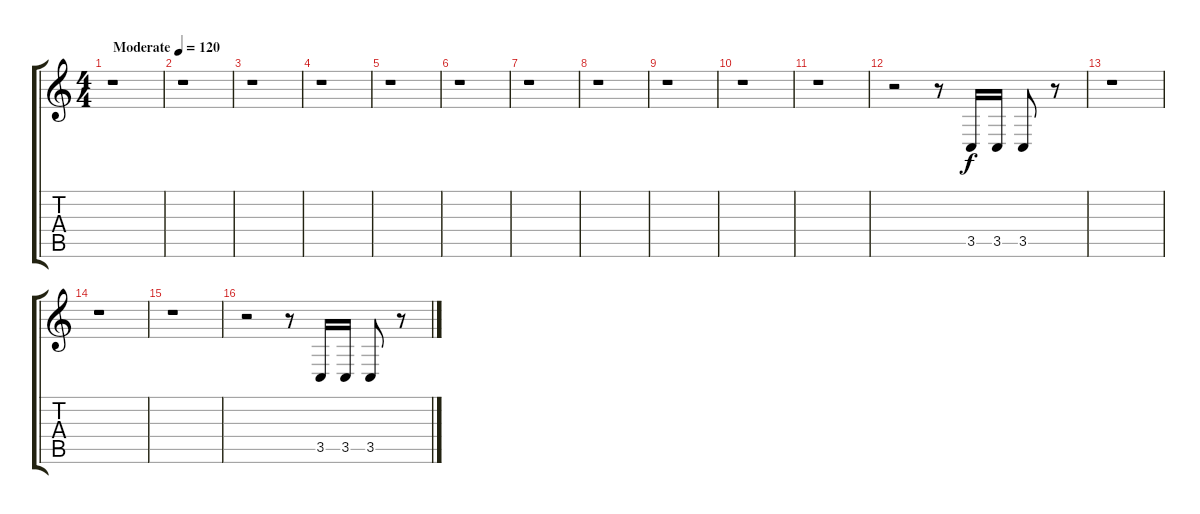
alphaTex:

\track "" {instrument timpani}
\staff {score tabs}
\tuning (E4 B3 G3 D3 A2 E2) {hide}
\ts (4 4)
\tempo (120 "Moderate")
\tempo 126
\tempo (120 "Moderate")
\clef g2
\ks c
r.1{dy f instrument timpani} |
r.1 |
r.1 |
r.1 |
r.1 |
r.1 |
r.1 |
r.1 |
r.1 |
r.1 |
r.1 |
r.2 r.8 3.5.16 3.5.16 3.5.8 r.8 |
r.1 |
r.1 |
r.1 |
r.2 r.8 3.5.16 3.5.16 3.5.8 r.8
